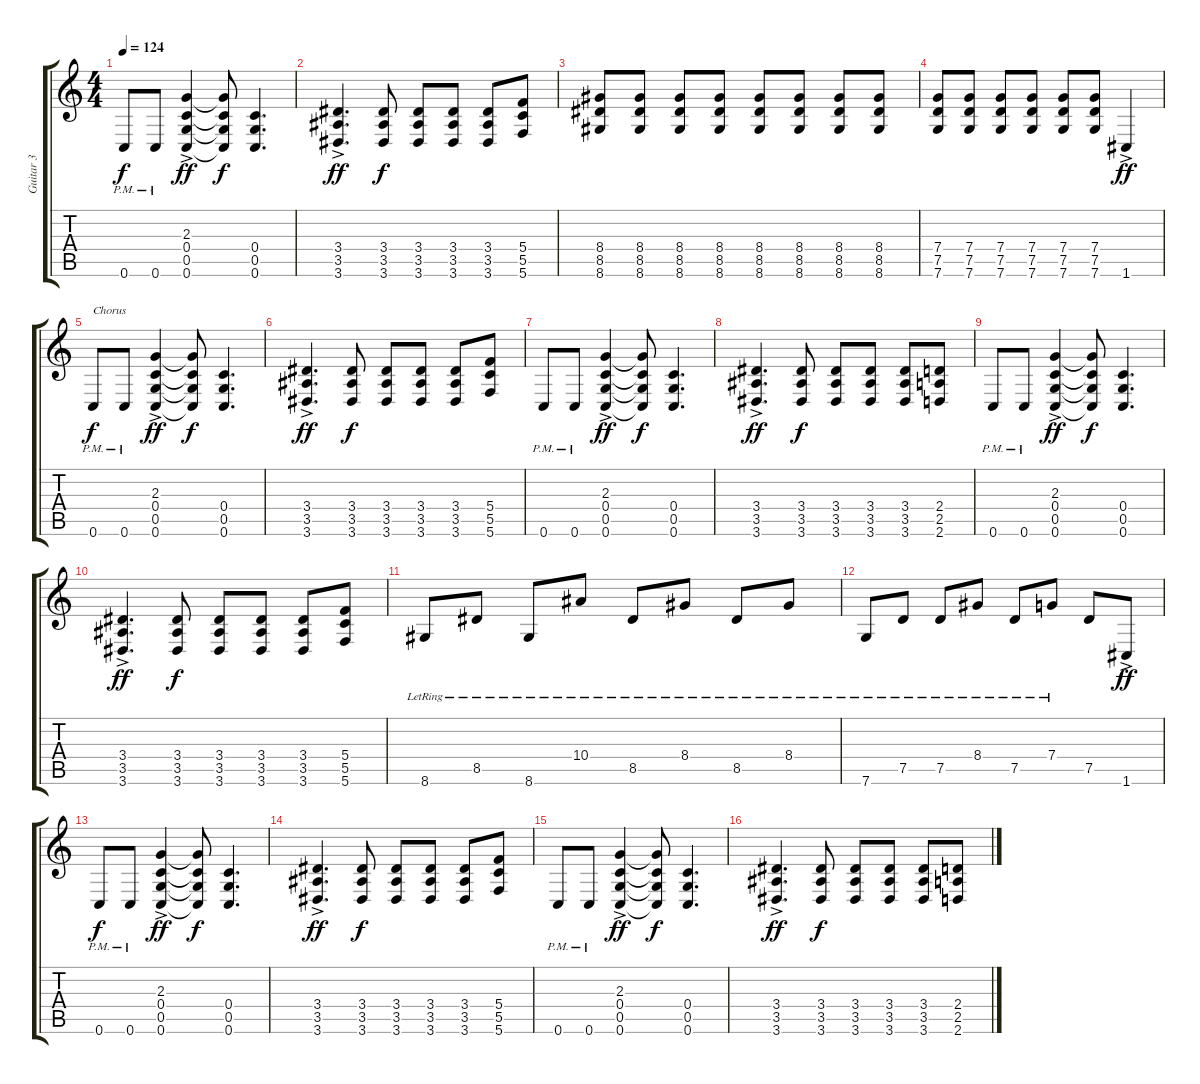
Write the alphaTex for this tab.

\track ("Guitar 3" "Guitar 3") {instrument distortionguitar}
\staff {score tabs}
\tuning (D4 A3 F3 C3 G2 C2) {hide}
\ts (4 4)
\tempo 124
\clef g2
\ks c
0.6{pm}.8{dy f} 0.6{pm}.8 (2.3{ac} 0.4{ac} 0.5{ac} 0.6{ac}).4{dy ff} (2.3{t} 0.4{t} 0.5{t} 0.6{t}).8{dy f} (0.4 0.5 0.6).4{d} |
(3.4{ac} 3.5{ac} 3.6{ac}).4{d dy ff} (3.4 3.5 3.6).8{dy f} (3.4 3.5 3.6).8 (3.4 3.5 3.6).8 (3.4 3.5 3.6).8 (5.4 5.5 5.6).8 |
(8.4 8.5 8.6).8 (8.4 8.5 8.6).8 (8.4 8.5 8.6).8 (8.4 8.5 8.6).8 (8.4 8.5 8.6).8 (8.4 8.5 8.6).8 (8.4 8.5 8.6).8 (8.4 8.5 8.6).8 |
(7.4 7.5 7.6).8 (7.4 7.5 7.6).8 (7.4 7.5 7.6).8 (7.4 7.5 7.6).8 (7.4 7.5 7.6).8 (7.4 7.5 7.6).8 1.6{ac}.4{dy ff} |
0.6{pm}.8{txt "Chorus" dy f} 0.6{pm}.8 (2.3{ac} 0.4{ac} 0.5{ac} 0.6{ac}).4{dy ff} (2.3{t} 0.4{t} 0.5{t} 0.6{t}).8{dy f} (0.4 0.5 0.6).4{d} |
(3.4{ac} 3.5{ac} 3.6{ac}).4{d dy ff} (3.4 3.5 3.6).8{dy f} (3.4 3.5 3.6).8 (3.4 3.5 3.6).8 (3.4 3.5 3.6).8 (5.4 5.5 5.6).8 |
0.6{pm}.8 0.6{pm}.8 (2.3{ac} 0.4{ac} 0.5{ac} 0.6{ac}).4{dy ff} (2.3{t} 0.4{t} 0.5{t} 0.6{t}).8{dy f} (0.4 0.5 0.6).4{d} |
(3.4{ac} 3.5{ac} 3.6{ac}).4{d dy ff} (3.4 3.5 3.6).8{dy f} (3.4 3.5 3.6).8 (3.4 3.5 3.6).8 (3.4 3.5 3.6).8 (2.4 2.5 2.6).8 |
0.6{pm}.8 0.6{pm}.8 (2.3{ac} 0.4{ac} 0.5{ac} 0.6{ac}).4{dy ff} (2.3{t} 0.4{t} 0.5{t} 0.6{t}).8{dy f} (0.4 0.5 0.6).4{d} |
(3.4{ac} 3.5{ac} 3.6{ac}).4{d dy ff} (3.4 3.5 3.6).8{dy f} (3.4 3.5 3.6).8 (3.4 3.5 3.6).8 (3.4 3.5 3.6).8 (5.4 5.5 5.6).8 |
8.6{lr}.8 8.5{lr}.8 8.6{lr}.8 10.4{lr}.8 8.5{lr}.8 8.4{lr}.8 8.5{lr}.8 8.4{lr}.8 |
7.6{lr}.8 7.5{lr}.8 7.5{lr}.8 8.4{lr}.8 7.5{lr}.8 7.4{lr}.8 7.5.8 1.6{ac}.8{dy ff} |
0.6{pm}.8{dy f} 0.6{pm}.8 (2.3{ac} 0.4{ac} 0.5{ac} 0.6{ac}).4{dy ff} (2.3{t} 0.4{t} 0.5{t} 0.6{t}).8{dy f} (0.4 0.5 0.6).4{d} |
(3.4{ac} 3.5{ac} 3.6{ac}).4{d dy ff} (3.4 3.5 3.6).8{dy f} (3.4 3.5 3.6).8 (3.4 3.5 3.6).8 (3.4 3.5 3.6).8 (5.4 5.5 5.6).8 |
0.6{pm}.8 0.6{pm}.8 (2.3{ac} 0.4{ac} 0.5{ac} 0.6{ac}).4{dy ff} (2.3{t} 0.4{t} 0.5{t} 0.6{t}).8{dy f} (0.4 0.5 0.6).4{d} |
(3.4{ac} 3.5{ac} 3.6{ac}).4{d dy ff} (3.4 3.5 3.6).8{dy f} (3.4 3.5 3.6).8 (3.4 3.5 3.6).8 (3.4 3.5 3.6).8 (2.4 2.5 2.6).8
